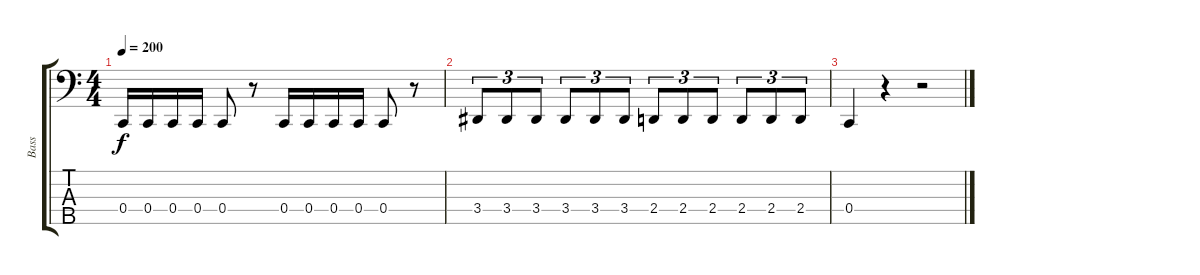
\track ("Bass" "Bass") {instrument electricbasspick}
\staff {score tabs}
\tuning (Eb2 Bb1 F1 C1 G0) {hide}
\ts (4 4)
\tempo 200
\clef f4
\ks c
0.4.16{dy f} 0.4.16 0.4.16 0.4.16 0.4.8 r.8 0.4.16 0.4.16 0.4.16 0.4.16 0.4.8 r.8 |
3.4.8{tu (3 2)} 3.4.8{tu (3 2)} 3.4.8{tu (3 2)} 3.4.8{tu (3 2)} 3.4.8{tu (3 2)} 3.4.8{tu (3 2)} 2.4.8{tu (3 2)} 2.4.8{tu (3 2)} 2.4.8{tu (3 2)} 2.4.8{tu (3 2)} 2.4.8{tu (3 2)} 2.4.8{tu (3 2)} |
0.4.4 r.4 r.2
